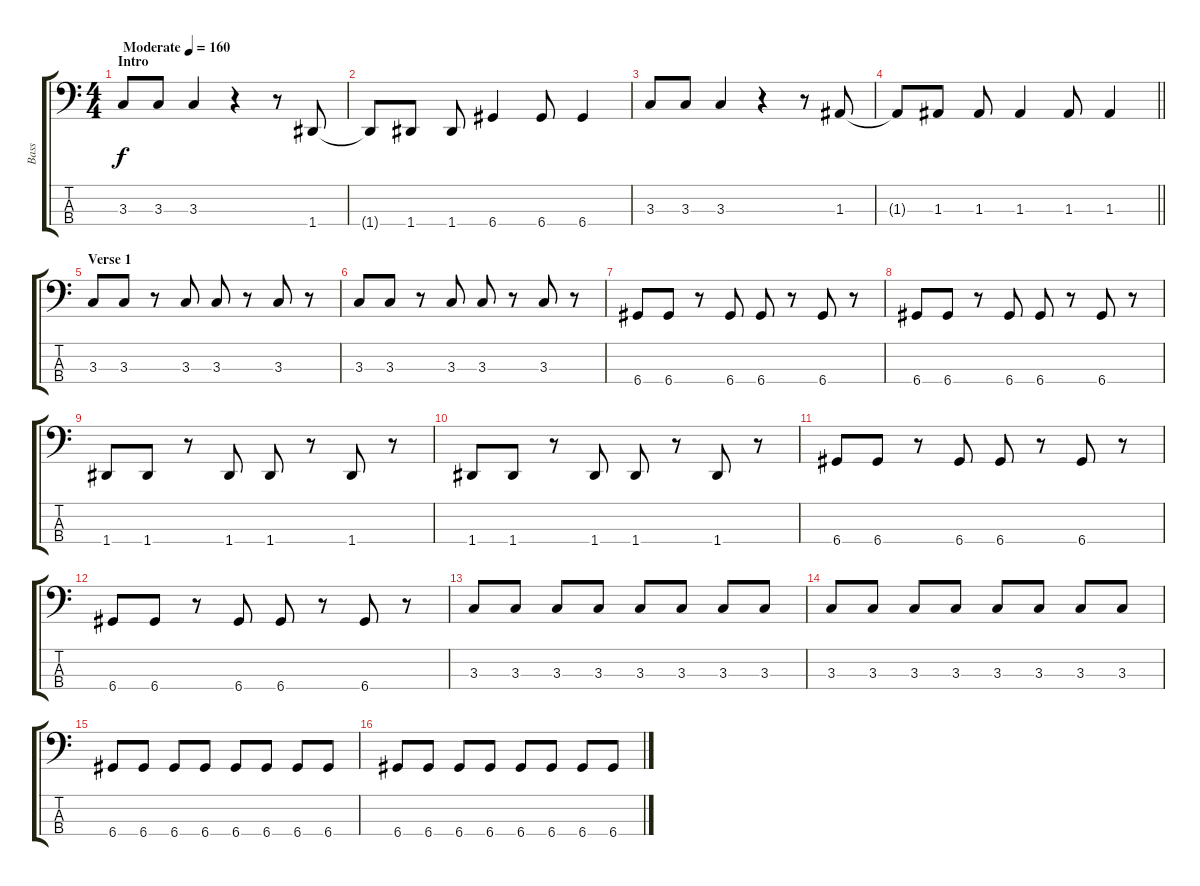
\track ("Bass" "Bass") {instrument electricbassfinger}
\staff {score tabs}
\tuning (G2 D2 A1 D1) {hide}
\ts (4 4)
\section ("" "Intro")
\tempo (160 "Moderate")
\clef f4
\ks c
3.3.8{dy f instrument electricbassfinger} 3.3.8 3.3.4 r.4 r.8 1.4.8 |
1.4{t}.8 1.4.8 1.4.8 6.4.4 6.4.8 6.4.4 |
3.3.8 3.3.8 3.3.4 r.4 r.8 1.3.8 |
\barLineRight lightlight
1.3{t}.8 1.3.8 1.3.8 1.3.4 1.3.8 1.3.4 |
\section ("" "Verse 1")
3.3.8 3.3.8 r.8 3.3.8 3.3.8 r.8 3.3.8 r.8 |
3.3.8 3.3.8 r.8 3.3.8 3.3.8 r.8 3.3.8 r.8 |
6.4.8 6.4.8 r.8 6.4.8 6.4.8 r.8 6.4.8 r.8 |
6.4.8 6.4.8 r.8 6.4.8 6.4.8 r.8 6.4.8 r.8 |
1.4.8 1.4.8 r.8 1.4.8 1.4.8 r.8 1.4.8 r.8 |
1.4.8 1.4.8 r.8 1.4.8 1.4.8 r.8 1.4.8 r.8 |
6.4.8 6.4.8 r.8 6.4.8 6.4.8 r.8 6.4.8 r.8 |
6.4.8 6.4.8 r.8 6.4.8 6.4.8 r.8 6.4.8 r.8 |
3.3.8 3.3.8 3.3.8 3.3.8 3.3.8 3.3.8 3.3.8 3.3.8 |
3.3.8 3.3.8 3.3.8 3.3.8 3.3.8 3.3.8 3.3.8 3.3.8 |
6.4.8 6.4.8 6.4.8 6.4.8 6.4.8 6.4.8 6.4.8 6.4.8 |
6.4.8 6.4.8 6.4.8 6.4.8 6.4.8 6.4.8 6.4.8 6.4.8
